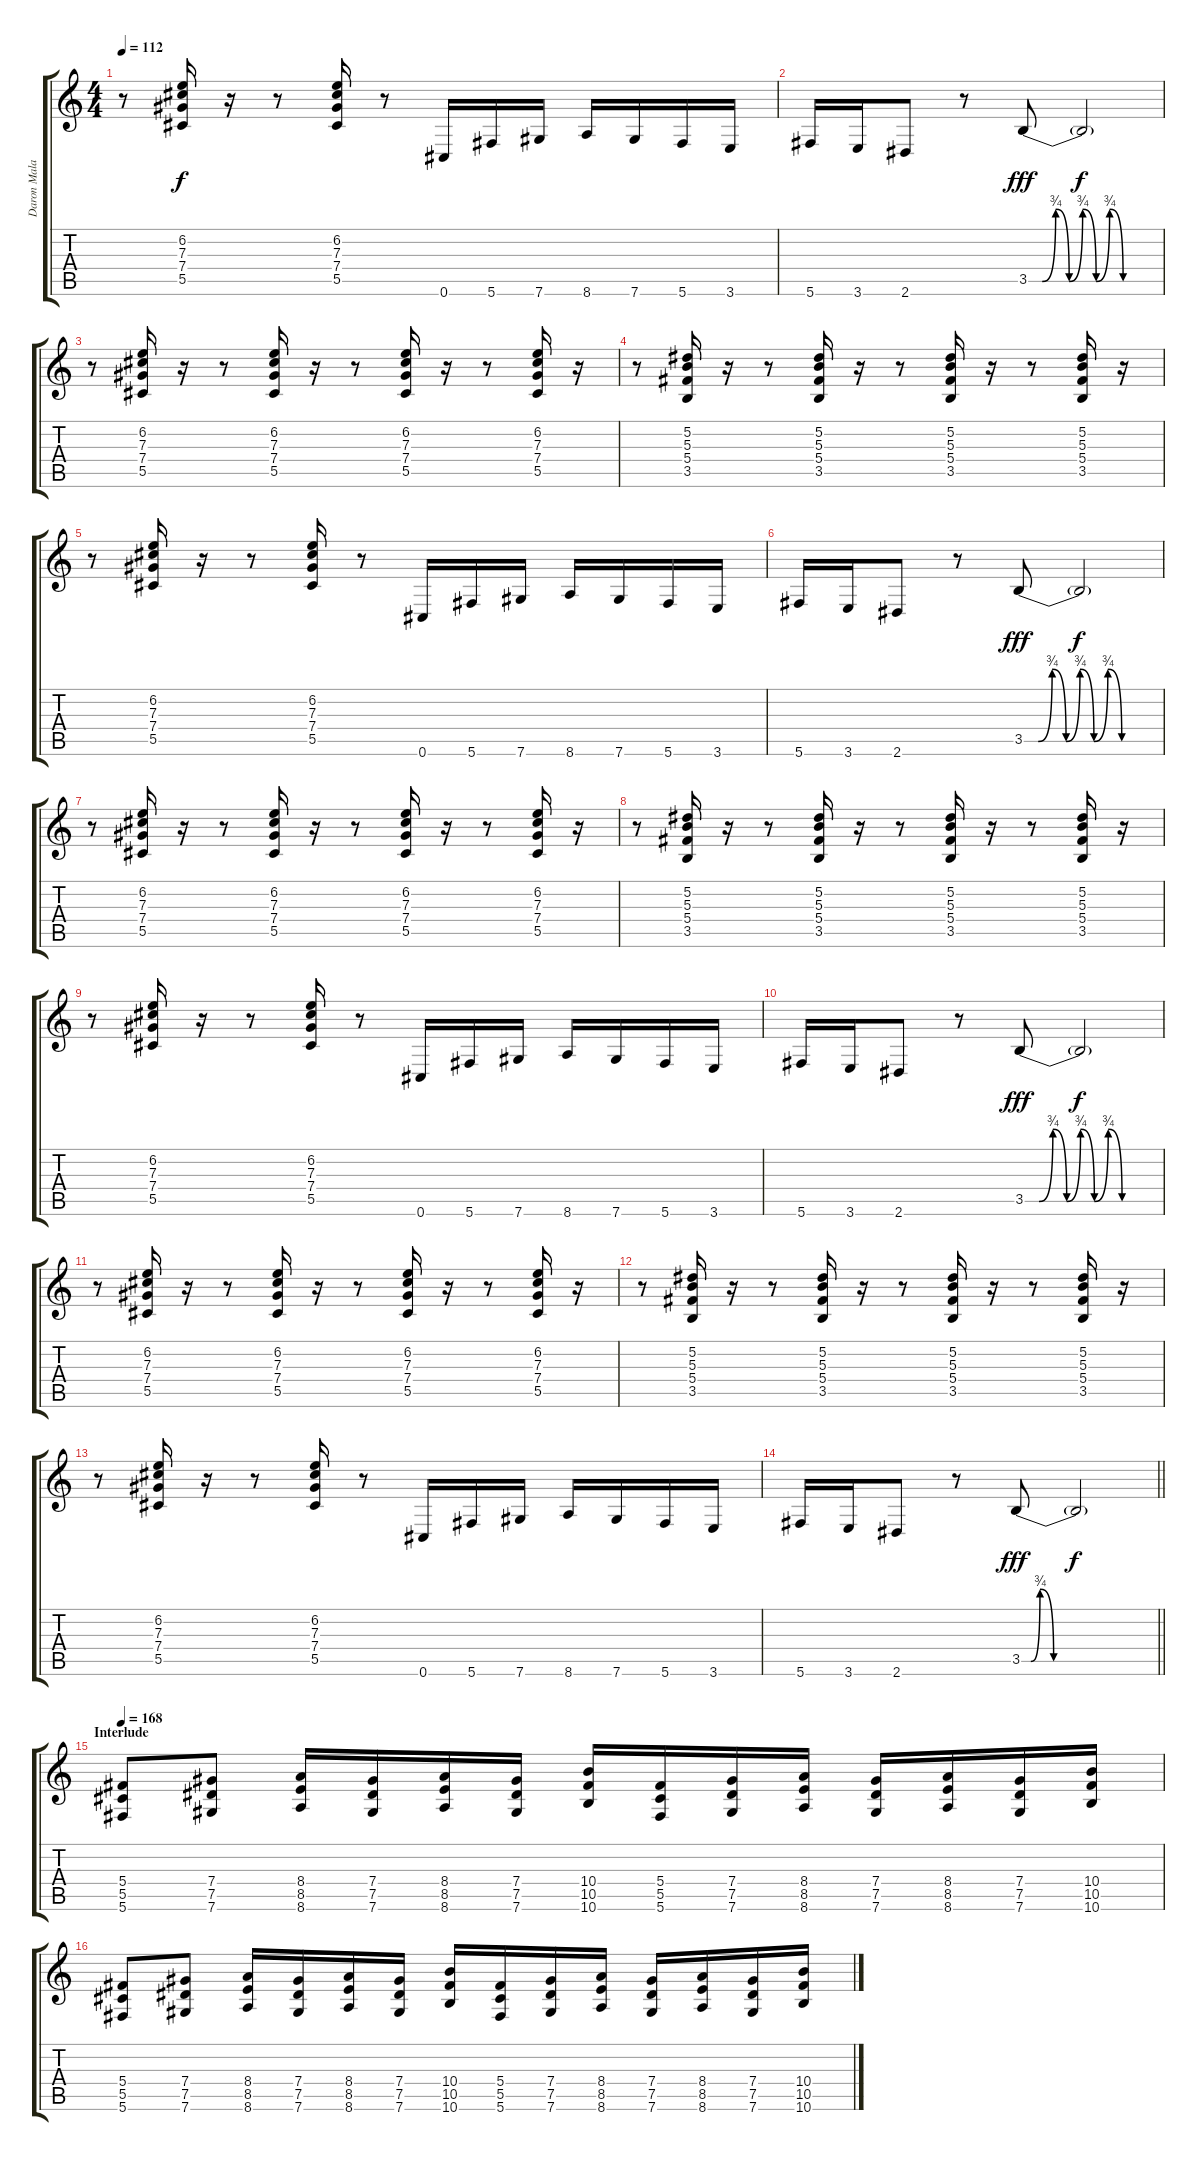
\track ("Daron Malakian" "Daron Mala") {instrument distortionguitar}
\staff {score tabs}
\tuning (Eb4 Bb3 Gb3 Db3 Ab2 Db2) {hide}
\ts (4 4)
\tempo 112
\clef g2
\ks c
r.8{dy f} (6.2 7.3 7.4 5.5).16 r.16 r.8 (6.2 7.3 7.4 5.5).16 r.8 0.6.16 5.6.16 7.6.16 8.6.16 7.6.16 5.6.16 3.6.16 |
5.6.16 3.6.16 2.6.8 r.8 3.5{be (custom 0 0 6 0 12 3 18 0 24 3 30 0 36 3 42 0 54 0 60 0)}.8{dy fff} 3.5{t}.2{dy f} |
r.8 (6.2 7.3 7.4 5.5).16 r.16 r.8 (6.2 7.3 7.4 5.5).16 r.16 r.8 (6.2 7.3 7.4 5.5).16 r.16 r.8 (6.2 7.3 7.4 5.5).16 r.16 |
r.8 (5.2 5.3 5.4 3.5).16 r.16 r.8 (5.2 5.3 5.4 3.5).16 r.16 r.8 (5.2 5.3 5.4 3.5).16 r.16 r.8 (5.2 5.3 5.4 3.5).16 r.16 |
r.8 (6.2 7.3 7.4 5.5).16 r.16 r.8 (6.2 7.3 7.4 5.5).16 r.8 0.6.16 5.6.16 7.6.16 8.6.16 7.6.16 5.6.16 3.6.16 |
5.6.16 3.6.16 2.6.8 r.8 3.5{be (custom 0 0 6 0 12 3 18 0 24 3 30 0 36 3 42 0 54 0 60 0)}.8{dy fff} 3.5{t}.2{dy f} |
r.8 (6.2 7.3 7.4 5.5).16 r.16 r.8 (6.2 7.3 7.4 5.5).16 r.16 r.8 (6.2 7.3 7.4 5.5).16 r.16 r.8 (6.2 7.3 7.4 5.5).16 r.16 |
r.8 (5.2 5.3 5.4 3.5).16 r.16 r.8 (5.2 5.3 5.4 3.5).16 r.16 r.8 (5.2 5.3 5.4 3.5).16 r.16 r.8 (5.2 5.3 5.4 3.5).16 r.16 |
r.8 (6.2 7.3 7.4 5.5).16 r.16 r.8 (6.2 7.3 7.4 5.5).16 r.8 0.6.16 5.6.16 7.6.16 8.6.16 7.6.16 5.6.16 3.6.16 |
5.6.16 3.6.16 2.6.8 r.8 3.5{be (custom 0 0 6 0 12 3 18 0 24 3 30 0 36 3 42 0 54 0 60 0)}.8{dy fff} 3.5{t}.2{dy f} |
r.8 (6.2 7.3 7.4 5.5).16 r.16 r.8 (6.2 7.3 7.4 5.5).16 r.16 r.8 (6.2 7.3 7.4 5.5).16 r.16 r.8 (6.2 7.3 7.4 5.5).16 r.16 |
r.8 (5.2 5.3 5.4 3.5).16 r.16 r.8 (5.2 5.3 5.4 3.5).16 r.16 r.8 (5.2 5.3 5.4 3.5).16 r.16 r.8 (5.2 5.3 5.4 3.5).16 r.16 |
r.8 (6.2 7.3 7.4 5.5).16 r.16 r.8 (6.2 7.3 7.4 5.5).16 r.8 0.6.16 5.6.16 7.6.16 8.6.16 7.6.16 5.6.16 3.6.16 |
\barLineRight lightlight
5.6.16 3.6.16 2.6.8 r.8 3.5{be (custom 0 0 4 0 8 3 14 0 20 0 25 0 30 0 42 0 54 0 60 0)}.8{dy fff} 3.5{t}.2{dy f} |
\section ("" "Interlude")
\tempo 168
(5.4 5.5 5.6).8{instrument distortionguitar} (7.4 7.5 7.6).8 (8.4 8.5 8.6).16 (7.4 7.5 7.6).16 (8.4 8.5 8.6).16 (7.4 7.5 7.6).16 (10.4 10.5 10.6).16 (5.4 5.5 5.6).16 (7.4 7.5 7.6).16 (8.4 8.5 8.6).16 (7.4 7.5 7.6).16 (8.4 8.5 8.6).16 (7.4 7.5 7.6).16 (10.4 10.5 10.6).16 |
(5.4 5.5 5.6).8 (7.4 7.5 7.6).8 (8.4 8.5 8.6).16 (7.4 7.5 7.6).16 (8.4 8.5 8.6).16 (7.4 7.5 7.6).16 (10.4 10.5 10.6).16 (5.4 5.5 5.6).16 (7.4 7.5 7.6).16 (8.4 8.5 8.6).16 (7.4 7.5 7.6).16 (8.4 8.5 8.6).16 (7.4 7.5 7.6).16 (10.4 10.5 10.6).16
